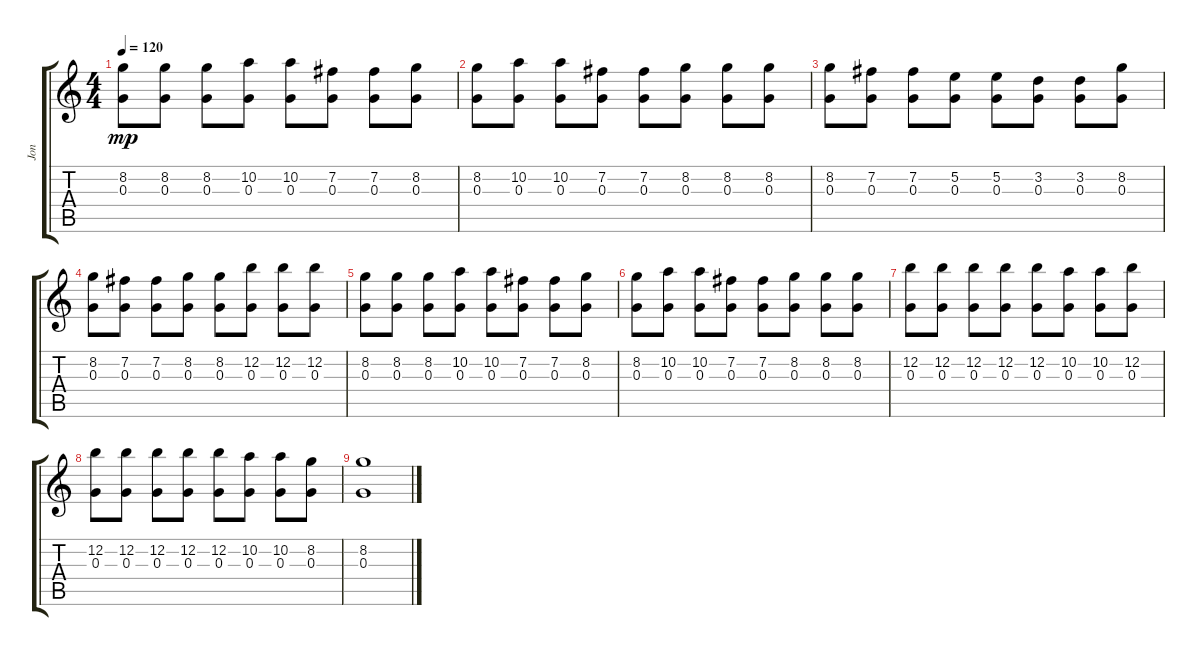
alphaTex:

\track ("Jon" "Jon") {instrument overdrivenguitar}
\staff {score tabs}
\tuning (E4 B3 G3 D3 A2 E2) {hide}
\ts (4 4)
\tempo 120
\clef g2
\ks c
(8.2 0.3).8{dy mp} (8.2 0.3).8 (8.2 0.3).8 (10.2 0.3).8 (10.2 0.3).8 (7.2 0.3).8 (7.2 0.3).8 (8.2 0.3).8 |
(8.2 0.3).8 (10.2 0.3).8 (10.2 0.3).8 (7.2 0.3).8 (7.2 0.3).8 (8.2 0.3).8 (8.2 0.3).8 (8.2 0.3).8 |
(8.2 0.3).8 (7.2 0.3).8 (7.2 0.3).8 (5.2 0.3).8 (5.2 0.3).8 (3.2 0.3).8 (3.2 0.3).8 (8.2 0.3).8 |
(8.2 0.3).8 (7.2 0.3).8 (7.2 0.3).8 (8.2 0.3).8 (8.2 0.3).8 (12.2 0.3).8 (12.2 0.3).8 (12.2 0.3).8 |
(8.2 0.3).8 (8.2 0.3).8 (8.2 0.3).8 (10.2 0.3).8 (10.2 0.3).8 (7.2 0.3).8 (7.2 0.3).8 (8.2 0.3).8 |
(8.2 0.3).8 (10.2 0.3).8 (10.2 0.3).8 (7.2 0.3).8 (7.2 0.3).8 (8.2 0.3).8 (8.2 0.3).8 (8.2 0.3).8 |
(12.2 0.3).8 (12.2 0.3).8 (12.2 0.3).8 (12.2 0.3).8 (12.2 0.3).8 (10.2 0.3).8 (10.2 0.3).8 (12.2 0.3).8 |
(12.2 0.3).8 (12.2 0.3).8 (12.2 0.3).8 (12.2 0.3).8 (12.2 0.3).8 (10.2 0.3).8 (10.2 0.3).8 (8.2 0.3).8 |
(8.2 0.3).1
